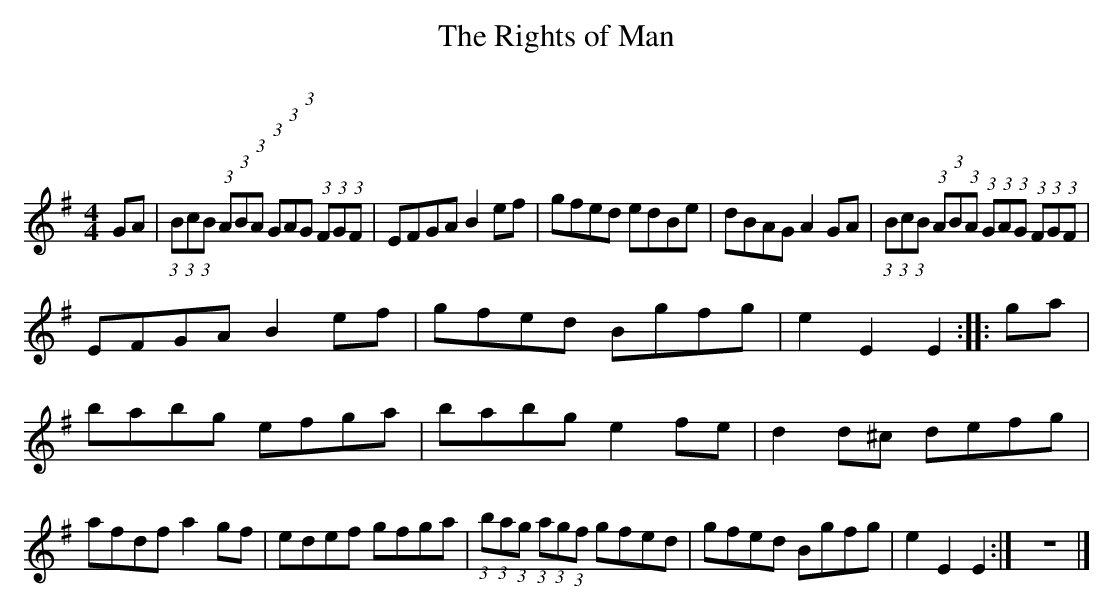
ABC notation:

X:1
T:The Rights of Man
C:
M:4/4
L:1/8
K:Em
GA |(3:2:1B(3:2:1c(3:2:1B (3:2:1A(3:2:1B(3:2:1A (3:2:1G(3:2:1A(3:2:1G (3:2:1F(3:2:1G(3:2:1F |EFGA B2 ef |gfed edBe |dBAG A2 GA |(3:2:1B(3:2:1c(3:2:1B (3:2:1A(3:2:1B(3:2:1A (3:2:1G(3:2:1A(3:2:1G (3:2:1F(3:2:1G(3:2:1F |
EFGA B2 ef |gfed Bgfg |e2 E2 E2 ::ga |babg efga |babg e2 fe |d2 d^c defg |afdf a2 gf |edef gfga |(3:2:1b(3:2:1a(3:2:1g (3:2:1a(3:2:1g(3:2:1f gfed |gfed Bgfg |e2 E2 E2 :|z8 |]
